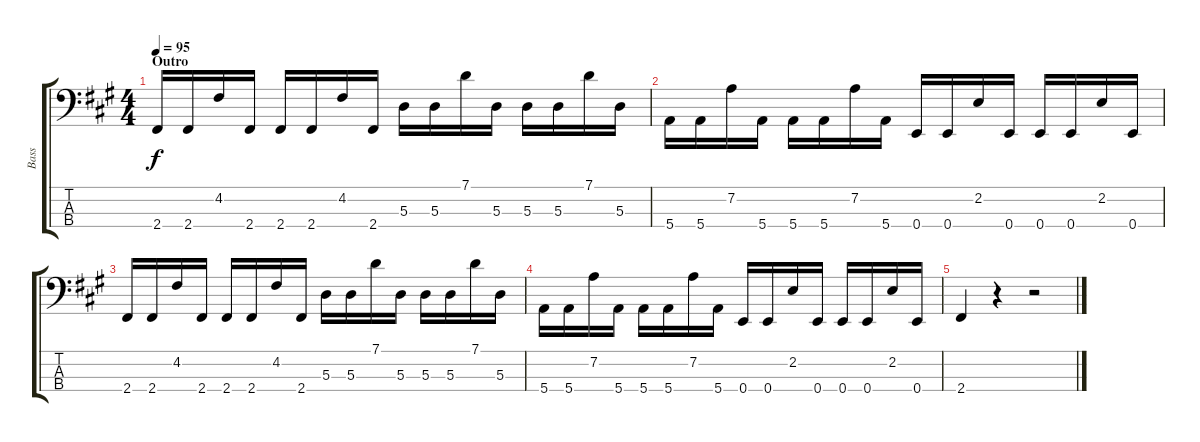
\track ("Bass" "Bass") {instrument electricbassfinger}
\staff {score tabs}
\tuning (G2 D2 A1 E1) {hide}
\ts (4 4)
\section ("" "Outro")
\tempo 95
\clef f4
\ks a
2.4.16{dy f} 2.4.16 4.2.16 2.4.16 2.4.16 2.4.16 4.2.16 2.4.16 5.3.16 5.3.16 7.1.16 5.3.16 5.3.16 5.3.16 7.1.16 5.3.16 |
5.4.16 5.4.16 7.2.16 5.4.16 5.4.16 5.4.16 7.2.16 5.4.16 0.4.16 0.4.16 2.2.16 0.4.16 0.4.16 0.4.16 2.2.16 0.4.16 |
2.4.16 2.4.16 4.2.16 2.4.16 2.4.16 2.4.16 4.2.16 2.4.16 5.3.16 5.3.16 7.1.16 5.3.16 5.3.16 5.3.16 7.1.16 5.3.16 |
5.4.16 5.4.16 7.2.16 5.4.16 5.4.16 5.4.16 7.2.16 5.4.16 0.4.16 0.4.16 2.2.16 0.4.16 0.4.16 0.4.16 2.2.16 0.4.16 |
2.4.4 r.4 r.2
